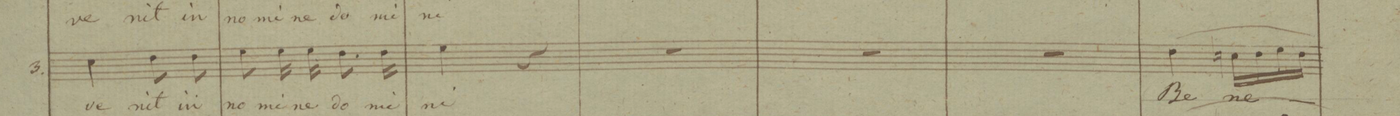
**kern	**text	**dynam
*I"Tenore	*	*
*clefC4	*	*
*k[b-e-]	*	*
*M2/4	*	*
4B-\	ve-	.
8c\	-nit	.
8c\	in	.
=16	=16	=16
8d\	no-	.
16d\	-mi-	.
16d\	-ne	.
8.c\	do-	.
16c\	-mi-	.
=17	=17	=17
4d\	-ni	.
4r	.	.
=18	=18	=18
2r	.	.
=19	=19	=19
2r	.	.
=20	=20	=20
2r	.	.
=21	=21	=21
(4c/	Be-	.
16Bn/LL	-ne-	.
16c/	.	.
16d/	.	.
16c/JJ)	.	.
=22	=22	=22
*-	*-	*-
